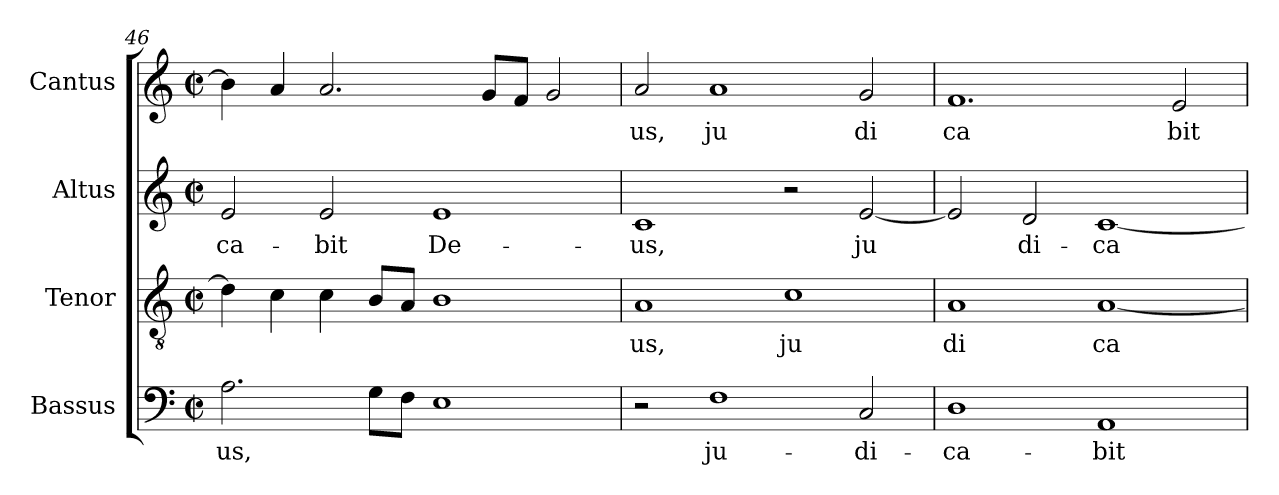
**kern	**text	**kern	**text	**kern	**text	**kern	**text
*part4	*part4	*part3	*part3	*part2	*part2	*part1	*part1
*staff4	*staff4	*staff3	*staff3	*staff2	*staff2	*staff1	*staff1
*I"Bassus	*	*I"Tenor	*	*I"Altus	*	*I"Cantus	*
*clefF4	*	*clefGv2	*	*clefG2	*	*clefG2	*
*k[]	*	*k[]	*	*k[]	*	*k[]	*
*C:	*	*C:	*	*C:	*	*C:	*
*M2/2	*	*M2/2	*	*M2/2	*	*M2/2	*
*met(c|)	*	*met(c|)	*	*met(c|)	*	*met(c|)	*
=46	=46	=46	=46	=46	=46	=46	=46
!	!LO:LY:b:cj	!	!LO:LY:b:cj	!	!LO:LY:b:cj	!	!LO:LY:b:cj
2.A\	-us,	4d\]	.	2e/	-ca-	4b\]	.
!	!	!	!LO:LY:b:cj	!	!	!	!LO:LY:b:cj
.	.	4c\	.	.	.	4a/	.
!	!	!	!LO:LY:b:cj	!	!LO:LY:b:cj	!	!LO:LY:b:cj
.	.	4c\	.	2e/	-bit	2.a/	.
!	!LO:LY:b:cj	!	!LO:LY:b:cj	!	!	!	!
8G\L	.	8B/L	.	.	.	.	.
!	!LO:LY:b:cj	!	!LO:LY:b:cj	!	!	!	!
8F\J	.	8A/J	.	.	.	.	.
!	!LO:LY:b:cj	!	!LO:LY:b:cj	!	!LO:LY:b:cj	!	!
1E	.	1B	.	1e	De-	.	.
!	!	!	!	!	!	!	!LO:LY:b:cj
.	.	.	.	.	.	8g/L	.
!	!	!	!	!	!	!	!LO:LY:b:cj
.	.	.	.	.	.	8f/J	.
!	!	!	!	!	!	!	!LO:LY:b:cj
.	.	.	.	.	.	2g/	.
=47	=47	=47	=47	=47	=47	=47	=47
!	!	!	!LO:LY:b:cj	!	!LO:LY:b:cj	!	!LO:LY:b:cj
2r	.	1A	us,	1c	-us,	2a/	us,
!	!LO:LY:b:cj	!	!	!	!	!	!LO:LY:b:cj
1F	ju-	.	.	.	.	1a	ju
!	!	!	!LO:LY:b:cj	!	!	!	!
.	.	1c	ju	2r	.	.	.
!	!LO:LY:b:cj	!	!	!	!LO:LY:b:cj	!	!LO:LY:b:cj
2C/	-di-	.	.	[<2e/	ju-	2g/	di
=48	=48	=48	=48	=48	=48	=48	=48
!	!LO:LY:b:cj	!	!LO:LY:b:cj	!	!LO:LY:b:cj	!	!LO:LY:b:cj
1D	-ca-	1A	di	2e/]	--	1.f	ca
!	!	!	!	!	!LO:LY:b:cj	!	!
.	.	.	.	2d/	-di-	.	.
!	!LO:LY:b:cj	!	!LO:LY:b:cj	!	!LO:LY:b:cj	!	!
1AA	-bit	[<1A	ca	[<1c	-ca-	.	.
!	!	!	!	!	!	!	!LO:LY:b:cj
.	.	.	.	.	.	2e/	bit
=	=	=	=	=	=	=	=
*-	*-	*-	*-	*-	*-	*-	*-
